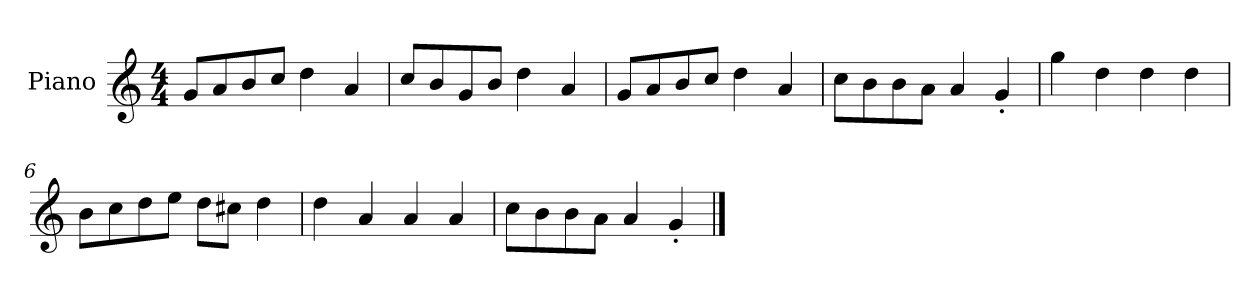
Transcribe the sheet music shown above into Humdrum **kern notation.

**kern
*part1
*staff1
*I"Piano
*I'P-no
*clefG2
*k[]
*M4/4
*MM90
=1
8g/L
8a/
8b/
8cc/J
4dd\
4a/
=2
8cc/L
8b/
8g/
8b/J
4dd\
4a/
=3
8g/L
8a/
8b/
8cc/J
4dd\
4a/
=4
8cc\L
8b\
8b\
8a\J
4a/
4g'/
=5
4gg\
4dd\
4dd\
4dd\
=6
8b\L
8cc\
8dd\
8ee\J
8dd\L
8cc#X\J
4dd\
!!LO:LB:g=z
=7
4dd\
4a/
4a/
4a/
=8
8cc\L
8b\
8b\
8a\J
4a/
4g'/
==
*-
